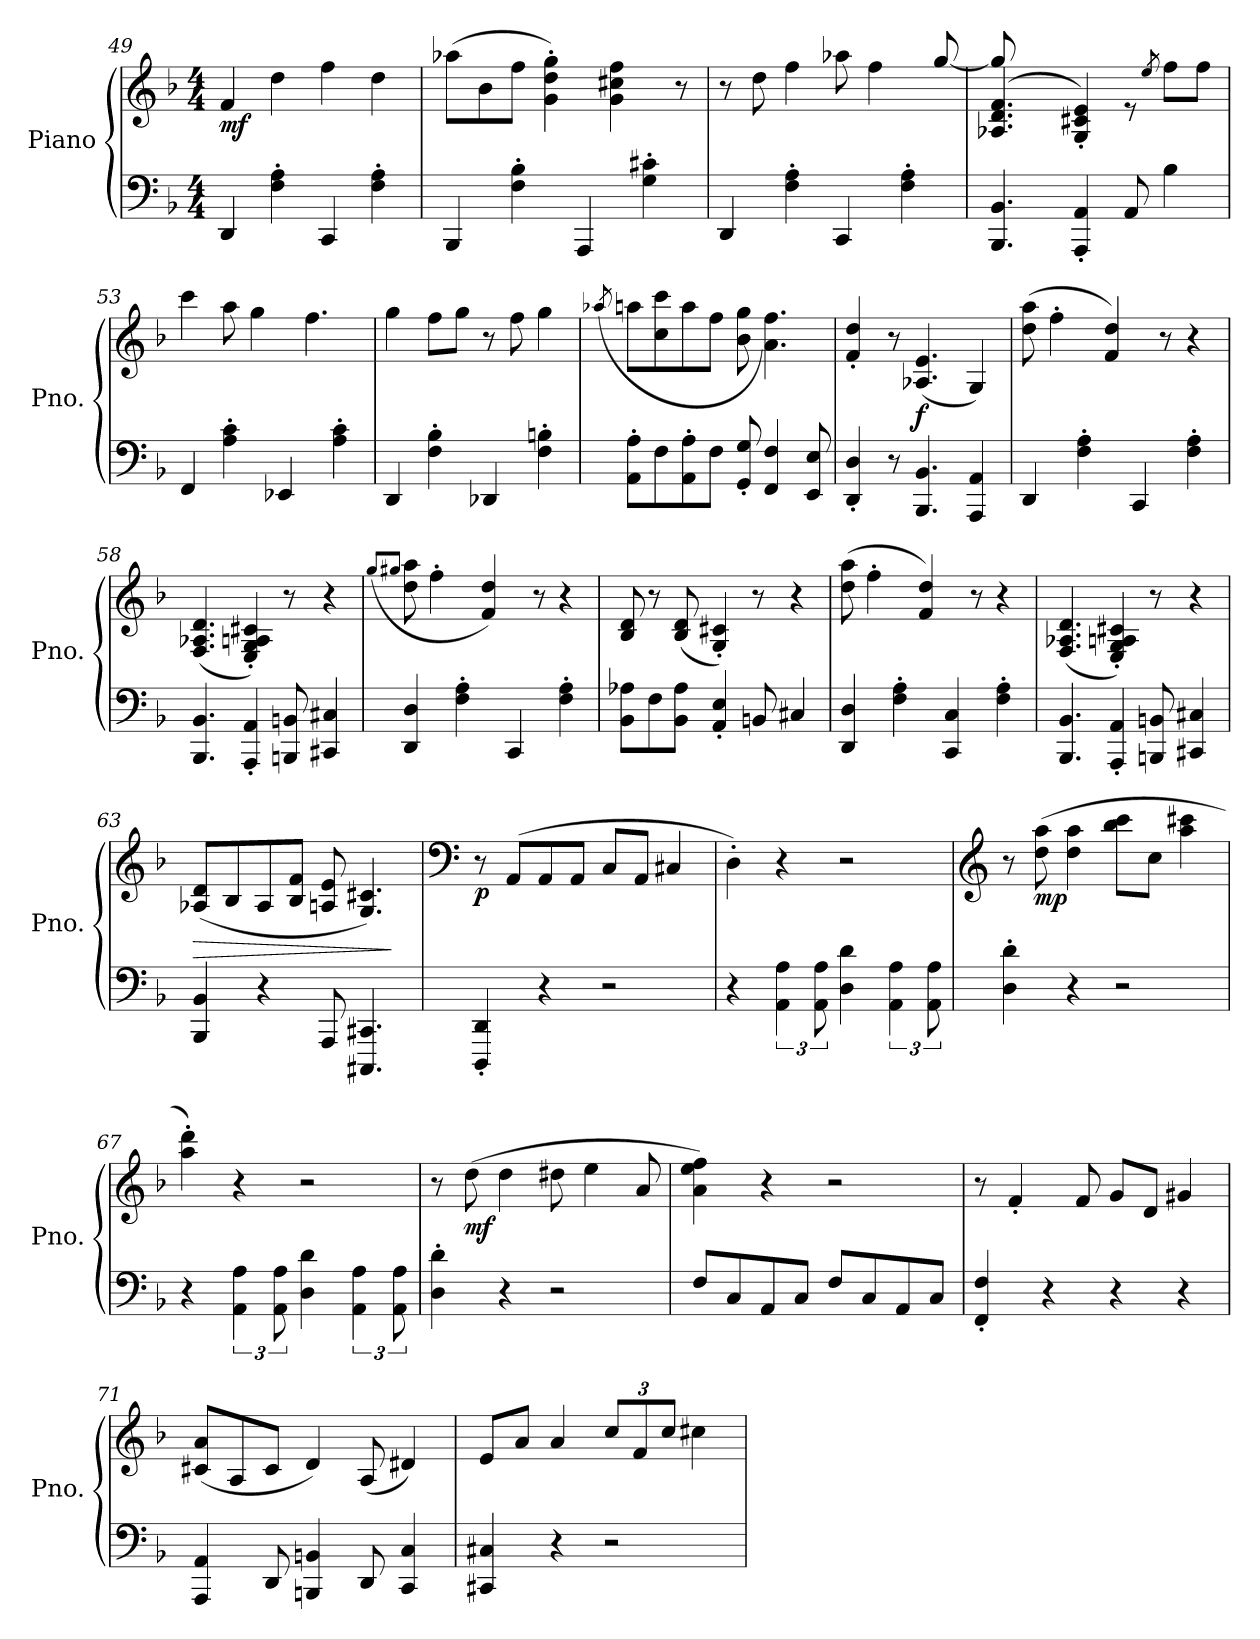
**kern	**kern	**dynam
*part1	*part1	*part1
*staff2	*staff1	*staff1/2
*I"Piano	*	*
*I'Pno.	*	*
!!LO:LB:g=z
*clefF4	*clefG2	*
*k[b-]	*k[b-]	*
*M4/4	*M4/4	*
=49	=49	=49
!	!	!LO:DY:b
4DD/	4f/	mf
4F\' 4A\'	4dd\	.
4CC/	4ff\	.
4F\' 4A\'	4dd\	.
=50	=50	=50
4BBB-/	(>8aa-X\L	.
.	8b-\	.
4F\' 4B-\'	8ff\J	.
.	4g\' 4dd\' 4gg\')	.
4AAA/	.	.
.	4g\ 4cc#X\ 4ff\	.
4G\' 4c#X\'	.	.
.	8r	.
=51	=51	=51
4DD/	8r	.
.	8dd\	.
4F\' 4A\'	4ff\	.
4CC/	8aa-X\	.
.	4ff\	.
4F\' 4A\'	.	.
.	[8gg/	.
=52	=52	=52
*	*^	*
4.BBB-/ 4.BB-/	(<4.A-X/ 4.d/ 4.f/	8gg/]	.
.	.	2..ryy	.
4AAA/' 4AA/'	4G/' 4c#X/' 4e/')	.	.
8AA/	8re	.	.
.	8qee/	.	.
4B-\	8ff\L	.	.
.	8ff\J	.	.
*	*v	*v	*
=53	=53	=53
4FF/	4ccc\	.
4A\' 4c\'	8aa\	.
.	4gg\	.
4EE-X/	.	.
.	4.ff\	.
4A\' 4c\'	.	.
=54	=54	=54
4DD/	4gg\	.
4F\' 4B-\'	8ff\L	.
.	8gg\J	.
4DD-X/	8r	.
.	8ff\	.
4F\' 4Bn\'	4gg\	.
!!LO:LB:g=z
=55	=55	=55
.	(>8qaa-X/	.
8AA\' 8A\'L	8aan\L	.
8F\	8cc\ 8ccc\	.
8AA\' 8A\'	8aa\	.
8F\J	8ff\J	.
8GG/' 8G/'	8b-\ 8gg\	.
4FF/ 4F/	4.a\ 4.ff\)	.
8EE/ 8E/	.	.
=56	=56	=56
4DD/' 4D/'	4f/' 4dd/'	.
8r	8r	.
!	!	!LO:DY:b
4.BBB-/ 4.BB-/	(>4.A-X/ 4.e/	f
4AAA/ 4AA/	4G/)	.
=57	=57	=57
4DD/	(>8dd\ 8aa\	.
.	4ff'\	.
4F\' 4A\'	.	.
.	4f/ 4dd/)	.
4CC/	.	.
.	8r	.
4F\' 4A\'	4r	.
=58	=58	=58
4.BBB-/ 4.BB-/	(<4.F/ 4.A-X/ 4.d/	.
4AAA/' 4AA/'	4E/' 4G/' 4An/' 4c#X/')	.
8BBBn/ 8BBn/	8r	.
4CC#X/ 4C#X/	4r	.
=59	=59	=59
.	(>8qgg/L	.
.	8qgg#X/J	.
4DD/ 4D/	8dd\ 8aa\	.
.	4ff'\	.
4F\' 4A\'	.	.
.	4f/ 4dd/)	.
4CC/	.	.
.	8r	.
4F\' 4A\'	4r	.
!!LO:PB:g=z
=60	=60	=60
8BB-\ 8A-X\L	8B-/ 8d/	.
8F\	8r	.
8BB-\ 8A-\J	(<8B-/ 8d/	.
4AA/' 4E/'	4G/' 4c#X/')	.
8BBn/	8r	.
4C#X/	4r	.
=61	=61	=61
4DD/ 4D/	(>8dd\ 8aa\	.
.	4ff'\	.
4F\' 4A\'	.	.
.	4f/ 4dd/)	.
4CC/ 4C/	.	.
.	8r	.
4F\' 4A\'	4r	.
=62	=62	=62
4.BBB-/ 4.BB-/	(<4.F/ 4.A-X/ 4.d/	.
4AAA/' 4AA/'	4E/' 4G/' 4An/' 4c#X/')	.
8BBBn/ 8BBn/	8r	.
4CC#X/ 4C#X/	4r	.
=63	=63	=63
!	!	!LO:HP:b
4BBB-/ 4BB-/	(>8A-X/ 8d/L	>
.	8B-/	.
4r	8A-/	.
.	8B-/ 8f/J	.
8AAA/	8An/ 8e/	.
4.CCC#X/ 4.CC#X/	4.G/ 4.c#X/)	.
.	.	]
=64	=64	=64
*	*clefF4	*
!	!	!LO:DY:b
4DDD/' 4DD/'	8r	p
.	(<8AA/L	.
4r	8AA/	.
.	8AA/J	.
2r	8C/L	.
.	8AA/J	.
.	4C#X/	.
!!LO:LB:g=z
=65	=65	=65
4r	4D'\)	.
6AA\ 6A\	4r	.
12AA\ 12A\	.	.
4D\ 4d\	2r	.
6AA\ 6A\	.	.
12AA\ 12A\	.	.
=66	=66	=66
*	*clefG2	*
4D\' 4d\'	8r	.
!	!	!LO:DY:b
.	(>8dd\ 8aa\	mp
4r	4dd\ 4aa\	.
2r	8bb-\ 8ccc\L	.
.	8cc\J	.
.	4aa\ 4ccc#X\	.
=67	=67	=67
4r	4aa\' 4ddd\')	.
6AA\ 6A\	4r	.
12AA\ 12A\	.	.
4D\ 4d\	2r	.
6AA\ 6A\	.	.
12AA\ 12A\	.	.
=68	=68	=68
4D\' 4d\'	8r	.
!	!	!LO:DY:b
.	(>8dd\	mf
4r	4dd\	.
2r	8dd#X\	.
.	4ee\	.
.	8a/	.
=69	=69	=69
8F/L	4a\ 4ee\ 4ff\)	.
8C/	.	.
8AA/	4r	.
8C/J	.	.
8F/L	2r	.
8C/	.	.
8AA/	.	.
8C/J	.	.
=70	=70	=70
4FF/' 4F/'	8r	.
.	4f'/	.
4r	.	.
.	8f/	.
4r	8g/L	.
.	8d/J	.
4r	4g#X/	.
!!LO:LB:g=z
=71	=71	=71
4AAA/ 4AA/	(<8c#X/ 8a/L	.
.	8A/	.
8DD/	8c#/J	.
4BBBn/ 4BBn/	4d/)	.
8DD/	(<8A/	.
4CC/ 4C/	4d#X/)	.
=72	=72	=72
4CC#X/ 4C#X/	8e/L	.
.	8a/J	.
4r	4a/	.
*	*Xbrackettup	*
2r	12cc/L	.
.	12f/	.
.	12cc/J	.
.	4cc#X\	.
=	=	=
*-	*-	*-
